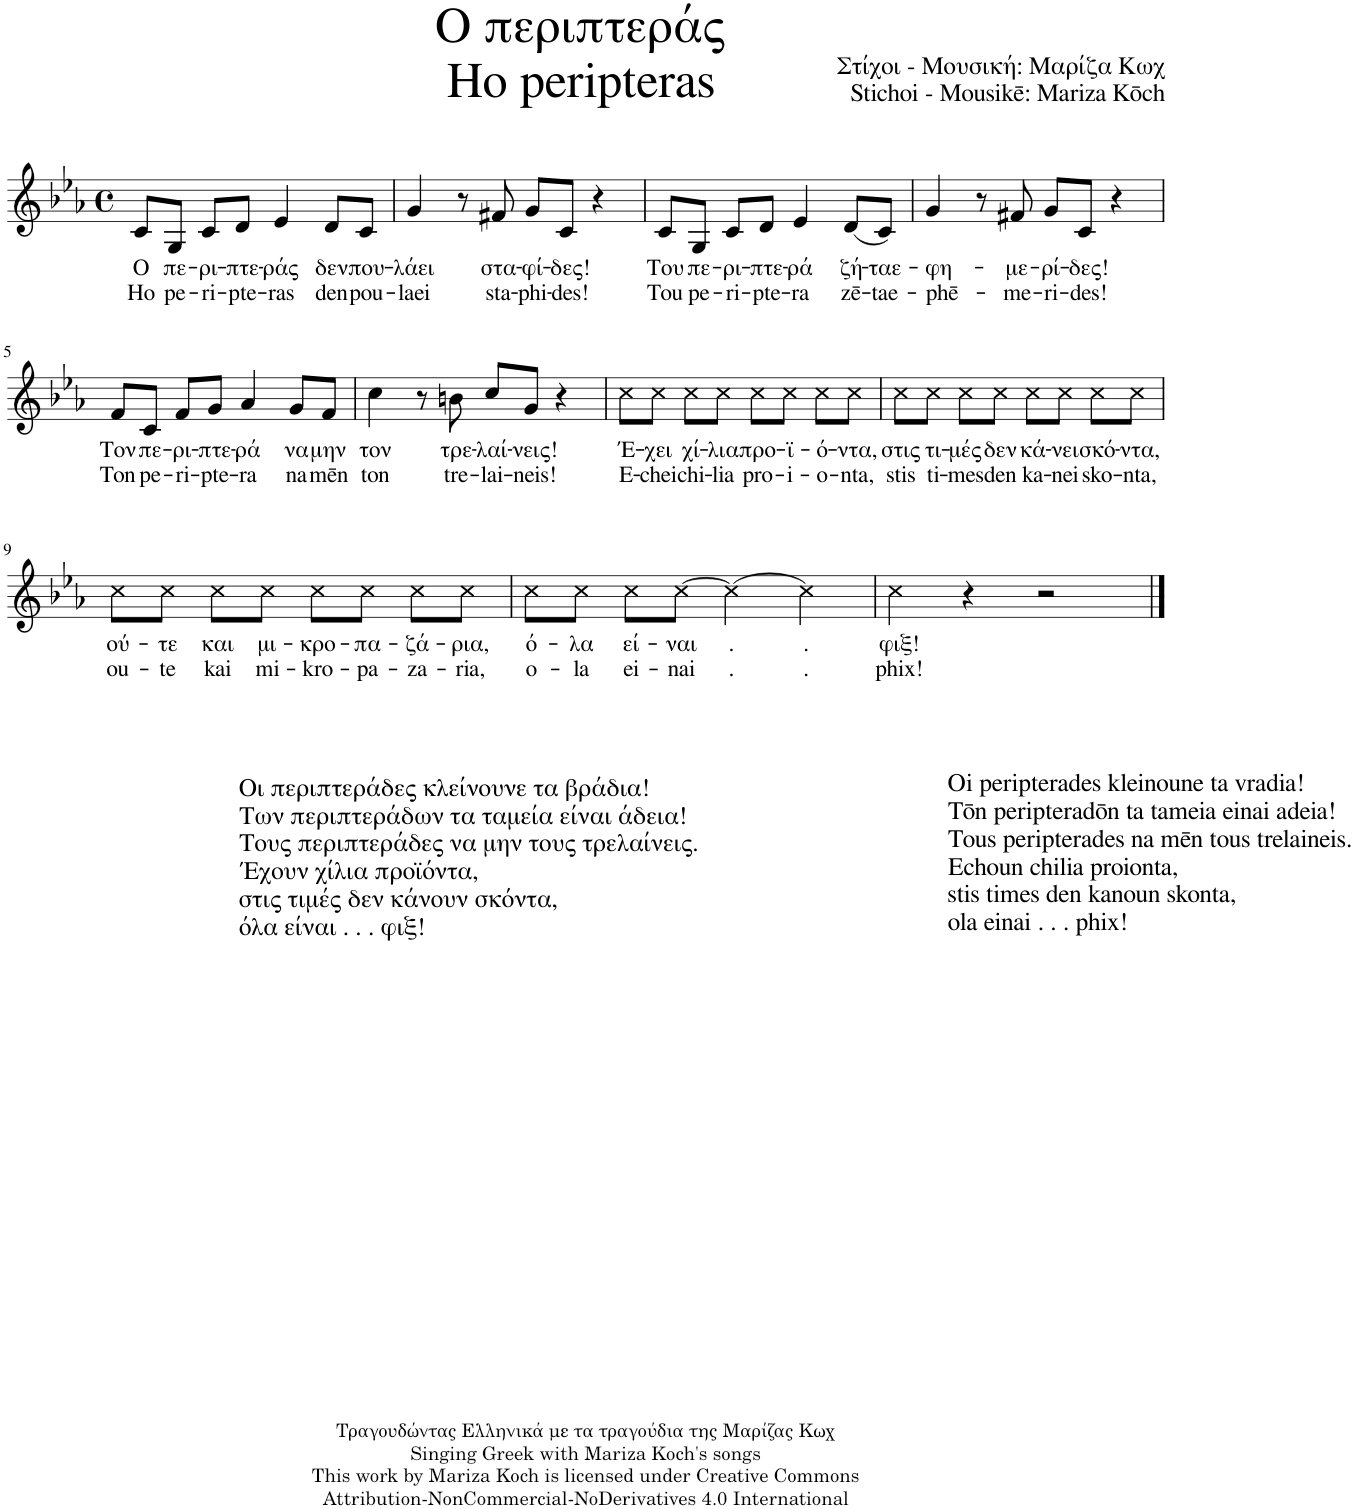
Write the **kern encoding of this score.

**kern	**text	**text
*part1	*part1	*part1
*staff1	*staff1	*staff1
*I"Φωνή	*	*
*clefG2	*	*
*k[b-e-a-]	*	*
*M4/4	*	*
*met(c)	*	*
=1	=1	=1
!	!LO:LY:b	!LO:LY:b
8c/L	Ο	Ho
!	!LO:LY:b	!LO:LY:b
8G/J	πε-	pe-
!	!LO:LY:b	!LO:LY:b
8c/L	-ρι-	-ri-
!	!LO:LY:b	!LO:LY:b
8d/J	-πτε-	-pte-
!	!LO:LY:b	!LO:LY:b
4e-/	-ράς	-ras
!	!LO:LY:b	!LO:LY:b
8d/L	δεν	den
!	!LO:LY:b	!LO:LY:b
8c/J	που-	pou-
=2	=2	=2
!	!LO:LY:b	!LO:LY:b
4g/	-λάει	-laei
8r	.	.
!	!LO:LY:b	!LO:LY:b
8f#X/	στα-	sta-
!	!LO:LY:b	!LO:LY:b
8g/L	-φί-	-phi-
!	!LO:LY:b	!LO:LY:b
8c/J	-δες!	-des!
4r	.	.
=3	=3	=3
!	!LO:LY:b	!LO:LY:b
8c/L	Του	Tou
!	!LO:LY:b	!LO:LY:b
8G/J	πε-	pe-
!	!LO:LY:b	!LO:LY:b
8c/L	-ρι-	-ri-
!	!LO:LY:b	!LO:LY:b
8d/J	-πτε-	-pte-
!	!LO:LY:b	!LO:LY:b
4e-/	-ρά	-ra
!	!LO:LY:b	!LO:LY:b
(8d/L	ζή-	zē-
!	!LO:LY:b	!LO:LY:b
8c/J)	-ταε-	-tae-
=4	=4	=4
!	!LO:LY:b	!LO:LY:b
4g/	-φη-	-phē-
8r	.	.
!	!LO:LY:b	!LO:LY:b
8f#X/	-με-	-me-
!	!LO:LY:b	!LO:LY:b
8g/L	-ρί-	-ri-
!	!LO:LY:b	!LO:LY:b
8c/J	-δες!	-des!
4r	.	.
!!LO:LB:g=z
=5	=5	=5
!	!LO:LY:b	!LO:LY:b
8f/L	Τον	Ton
!	!LO:LY:b	!LO:LY:b
8c/J	πε-	pe-
!	!LO:LY:b	!LO:LY:b
8f/L	-ρι-	-ri-
!	!LO:LY:b	!LO:LY:b
8g/J	-πτε-	-pte-
!	!LO:LY:b	!LO:LY:b
4a-/	-ρά	-ra
!	!LO:LY:b	!LO:LY:b
8g/L	να	na
!	!LO:LY:b	!LO:LY:b
8f/J	μην	mēn
=6	=6	=6
!	!LO:LY:b	!LO:LY:b
4cc\	τον	ton
8r	.	.
!	!LO:LY:b	!LO:LY:b
8bn\	τρε-	tre-
!	!LO:LY:b	!LO:LY:b
8cc/L	-λαί-	-lai-
!	!LO:LY:b	!LO:LY:b
8g/J	-νεις!	-neis!
4r	.	.
=7	=7	=7
!	!LO:LY:b	!LO:LY:b
8cc\L	Έ-	E-
!	!LO:LY:b	!LO:LY:b
8cc\J	-χει	-chei
!	!LO:LY:b	!LO:LY:b
8cc\L	χί-	chi-
!	!LO:LY:b	!LO:LY:b
8cc\J	-λια	-lia
!	!LO:LY:b	!LO:LY:b
8cc\L	προ-	pro-
!	!LO:LY:b	!LO:LY:b
8cc\J	-ϊ-	-i-
!	!LO:LY:b	!LO:LY:b
8cc\L	-ό-	-o-
!	!LO:LY:b	!LO:LY:b
8cc\J	-ντα,	-nta,
=8	=8	=8
!	!LO:LY:b	!LO:LY:b
8cc\L	στις	stis
!	!LO:LY:b	!LO:LY:b
8cc\J	τι-	ti-
!	!LO:LY:b	!LO:LY:b
8cc\L	-μές	-mes
!	!LO:LY:b	!LO:LY:b
8cc\J	δεν	den
!	!LO:LY:b	!LO:LY:b
8cc\L	κά-	ka-
!	!LO:LY:b	!LO:LY:b
8cc\J	-νει	-nei
!	!LO:LY:b	!LO:LY:b
8cc\L	σκό-	sko-
!	!LO:LY:b	!LO:LY:b
8cc\J	-ντα,	-nta,
!!LO:LB:g=z
=9	=9	=9
!	!LO:LY:b	!LO:LY:b
8cc\L	ού-	ou-
!	!LO:LY:b	!LO:LY:b
8cc\J	-τε	-te
!	!LO:LY:b	!LO:LY:b
8cc\L	και	kai
!	!LO:LY:b	!LO:LY:b
8cc\J	μι-	mi-
!	!LO:LY:b	!LO:LY:b
8cc\L	-κρο-	-kro-
!	!LO:LY:b	!LO:LY:b
8cc\J	-πα-	-pa-
!	!LO:LY:b	!LO:LY:b
8cc\L	-ζά-	-za-
!	!LO:LY:b	!LO:LY:b
8cc\J	-ρια,	-ria,
=10	=10	=10
!	!LO:LY:b	!LO:LY:b
8cc\L	ό-	o-
!	!LO:LY:b	!LO:LY:b
8cc\J	-λα	-la
!	!LO:LY:b	!LO:LY:b
8cc\L	εί-	ei-
!	!LO:LY:b	!LO:LY:b
[8cc\J	-ναι	-nai
!	!LO:LY:b	!LO:LY:b
4cc\_	.	.
!	!LO:LY:b	!LO:LY:b
4cc\]	.	.
=11	=11	=11
!LO:TX:b:t=Oi peripterades kleinoune ta vradia!	!	!
!LO:TX:b:t=Tōn peripteradōn ta tameia einai adeia!	!	!
!LO:TX:b:t=Tous peripterades na mēn tous trelaineis.	!	!
!LO:TX:b:t=Echoun chilia proionta,	!	!
!LO:TX:b:t=stis times den kanoun skonta,	!	!
!LO:TX:b:t=ola einai . . . phix!	!	!
!LO:TX:b:t=Οι περιπτεράδες κλείνουνε τα βράδια!	!	!
!LO:TX:b:t=Των περιπτεράδων τα ταμεία είναι άδεια!	!	!
!LO:TX:b:t=Τους περιπτεράδες να μην τους τρελαίνεις.	!	!
!LO:TX:b:t=Έχουν χίλια προϊόντα,	!	!
!LO:TX:b:t=στις τιμές δεν κάνουν σκόντα,	!	!
!LO:TX:b:t=όλα είναι . . . φιξ!	!	!
!	!LO:LY:b	!LO:LY:b
4cc\	φιξ!	phix!
4r	.	.
2r	.	.
==	==	==
*-	*-	*-
